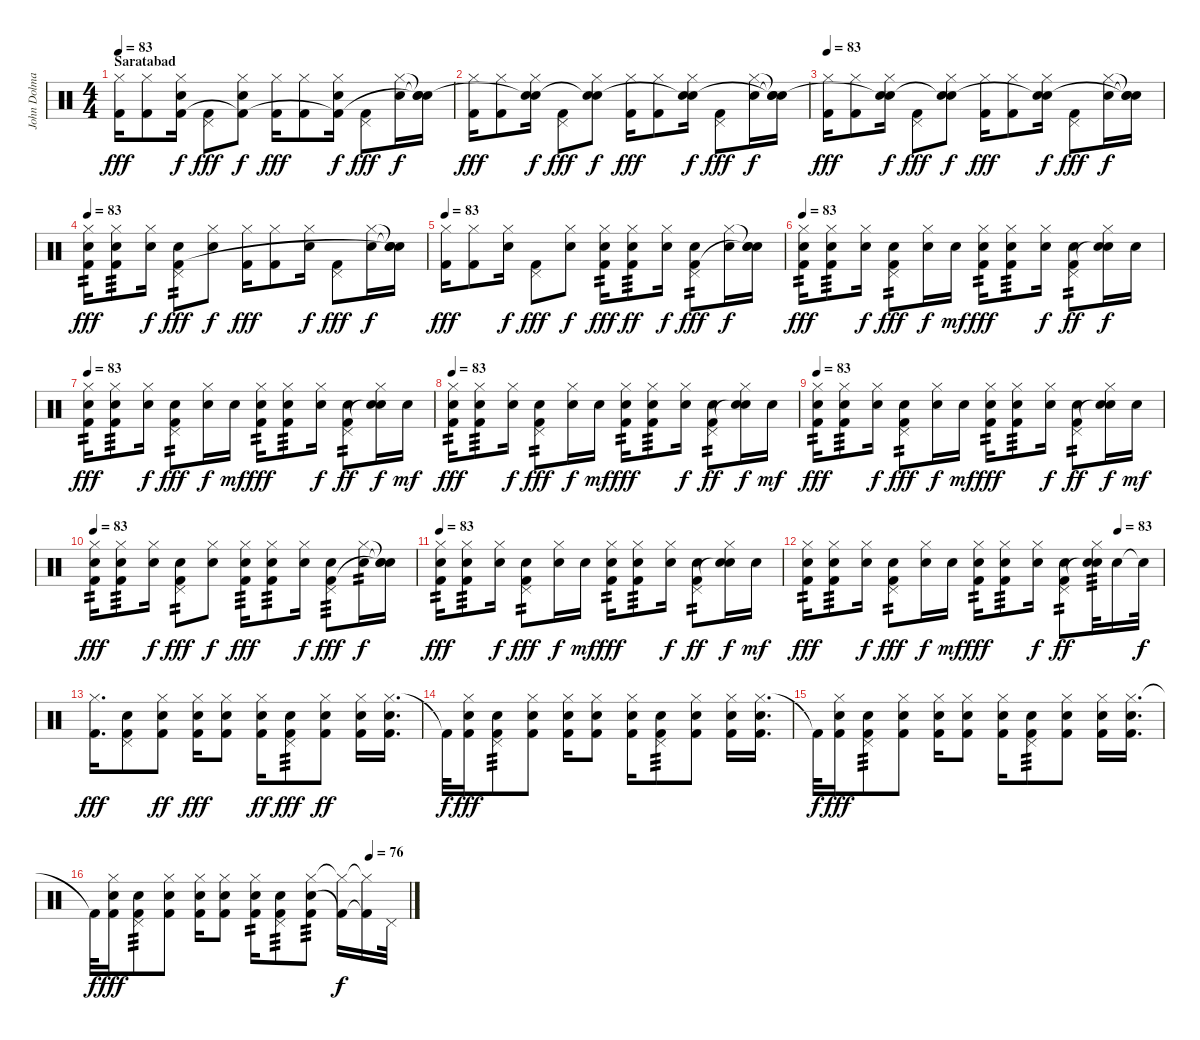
\track ("John Dolmayan" "John Dolma") {instrument percussion}
\staff {score}
\articulation defaults
\ts (4 4)
\section ("" "Saratabad")
\tempo 83
\clef neutral
\ks c
("Hi-Hat (closed)" "Kick (hit) 2").16{dy fff} ("Hi-Hat (closed)" "Kick (hit) 2").8 ("Hi-Hat (closed)" "Electric Snare (hit)" "Kick (hit) 2").16{dy f} ("Pedal Hi-Hat (hit)" "Kick (hit) 2").8{dy fff} ("Hi-Hat (closed)" "Electric Snare (hit)" "Kick (hit) 2"{t}).8{dy f} ("Hi-Hat (closed)" "Kick (hit) 2").16{dy fff} ("Hi-Hat (closed)" "Kick (hit) 2").8 ("Hi-Hat (closed)" "Electric Snare (hit)" "Kick (hit) 2"{t}).16{dy f} ("Pedal Hi-Hat (hit)" "Kick (hit) 2").8{dy fff} ("Hi-Hat (closed)" "Electric Snare (hit)").16{dy f} ("Snare (hit)"{t} "Snare (hit)"{t} "Snare (hit)"{t}).16 |
("Hi-Hat (closed)" "Kick (hit) 2").16{dy fff} ("Hi-Hat (closed)" "Kick (hit) 2").8 ("Hi-Hat (closed)" "Electric Snare (hit)" "Snare (hit)"{t}).16{dy f} ("Pedal Hi-Hat (hit)" "Kick (hit) 2").8{dy fff} ("Hi-Hat (closed)" "Electric Snare (hit)" "Snare (hit)"{t}).8{dy f} ("Hi-Hat (closed)" "Kick (hit) 2").16{dy fff} ("Hi-Hat (closed)" "Kick (hit) 2").8 ("Hi-Hat (closed)" "Electric Snare (hit)" "Snare (hit)"{t}).16{dy f} ("Pedal Hi-Hat (hit)" "Kick (hit) 2").8{dy fff} ("Hi-Hat (closed)" "Electric Snare (hit)").16{dy f} ("Snare (hit)"{t} "Snare (hit)"{t} "Snare (hit)"{t}).16 |
\tempo 83
("Hi-Hat (closed)" "Kick (hit) 2").16{dy fff} ("Hi-Hat (closed)" "Kick (hit) 2").8 ("Hi-Hat (closed)" "Electric Snare (hit)" "Snare (hit)"{t}).16{dy f} ("Pedal Hi-Hat (hit)" "Kick (hit) 2").8{dy fff} ("Hi-Hat (closed)" "Electric Snare (hit)" "Snare (hit)"{t}).8{dy f} ("Hi-Hat (closed)" "Kick (hit) 2").16{dy fff} ("Hi-Hat (closed)" "Kick (hit) 2").8 ("Hi-Hat (closed)" "Electric Snare (hit)" "Snare (hit)"{t}).16{dy f} ("Pedal Hi-Hat (hit)" "Kick (hit) 2").8{dy fff} ("Hi-Hat (closed)" "Electric Snare (hit)").16{dy f} ("Snare (hit)"{t} "Snare (hit)"{t} "Snare (hit)"{t}).16 |
\tempo 83
("Hi-Hat (closed)" "Electric Snare (hit)" "Kick (hit) 2").16{tp 2 dy fff} ("Hi-Hat (closed)" "Electric Snare (hit)" "Kick (hit) 2").8{tp 3} ("Hi-Hat (closed)" "Electric Snare (hit)").16{dy f} ("Pedal Hi-Hat (hit)" "Electric Snare (hit)" "Kick (hit) 2").8{tp 2 dy fff} ("Hi-Hat (closed)" "Electric Snare (hit)").8{dy f} ("Hi-Hat (closed)" "Kick (hit) 2").16{dy fff} ("Hi-Hat (closed)" "Kick (hit) 2").8 ("Hi-Hat (closed)" "Electric Snare (hit)").16{dy f} ("Pedal Hi-Hat (hit)" "Kick (hit) 2").8{dy fff} ("Hi-Hat (closed)" "Electric Snare (hit)").16{dy f} ("Snare (hit)"{t} "Snare (hit)"{t} "Snare (hit)"{t}).16 |
\tempo 83
("Hi-Hat (closed)" "Kick (hit) 2").16{dy fff} ("Hi-Hat (closed)" "Kick (hit) 2").8 ("Hi-Hat (closed)" "Electric Snare (hit)").16{dy f} ("Pedal Hi-Hat (hit)" "Kick (hit) 2").8{dy fff} ("Hi-Hat (closed)" "Electric Snare (hit)").8{dy f} ("Hi-Hat (closed)" "Electric Snare (hit)" "Kick (hit) 2").16{tp 2 dy fff} ("Hi-Hat (closed)" "Electric Snare (hit)" "Kick (hit) 2").8{tp 3 dy ff} ("Hi-Hat (closed)" "Electric Snare (hit)").16{dy f} ("Pedal Hi-Hat (hit)" "Electric Snare (hit)" "Kick (hit) 2").8{tp 2 dy fff} ("Hi-Hat (closed)" "Electric Snare (hit)").16{dy f} ("Snare (hit)"{t} "Electric Snare (hit)" "Snare (hit)"{t}).16 |
\tempo 83
("Hi-Hat (closed)" "Electric Snare (hit)" "Kick (hit) 2").16{tp 2 dy fff} ("Hi-Hat (closed)" "Electric Snare (hit)" "Kick (hit) 2").8{tp 3} ("Hi-Hat (closed)" "Electric Snare (hit)").16{dy f} ("Pedal Hi-Hat (hit)" "Electric Snare (hit)" "Kick (hit) 2").8{tp 2 dy fff} ("Hi-Hat (closed)" "Electric Snare (hit)").16{dy f} "Electric Snare (hit)".16{dy mf} ("Hi-Hat (closed)" "Electric Snare (hit)" "Kick (hit) 2").16{tp 2 dy fff} ("Hi-Hat (closed)" "Electric Snare (hit)" "Kick (hit) 2").8{tp 3} ("Hi-Hat (closed)" "Electric Snare (hit)").16{dy f} ("Pedal Hi-Hat (hit)" "Electric Snare (hit)" "Kick (hit) 2").8{tp 2 dy ff} ("Hi-Hat (closed)" "Electric Snare (hit)" "Snare (hit)"{t}).16{dy f} "Electric Snare (hit)".16 |
\tempo 83
("Hi-Hat (closed)" "Electric Snare (hit)" "Kick (hit) 2").16{tp 2 dy fff} ("Hi-Hat (closed)" "Electric Snare (hit)" "Kick (hit) 2").8{tp 3} ("Hi-Hat (closed)" "Electric Snare (hit)").16{dy f} ("Pedal Hi-Hat (hit)" "Electric Snare (hit)" "Kick (hit) 2").8{tp 2 dy fff} ("Hi-Hat (closed)" "Electric Snare (hit)").16{dy f} "Electric Snare (hit)".16{dy mf} ("Hi-Hat (closed)" "Electric Snare (hit)" "Kick (hit) 2").16{tp 2 dy fff} ("Hi-Hat (closed)" "Electric Snare (hit)" "Kick (hit) 2").8{tp 3} ("Hi-Hat (closed)" "Electric Snare (hit)").16{dy f} ("Pedal Hi-Hat (hit)" "Electric Snare (hit)" "Kick (hit) 2").8{tp 2 dy ff} ("Hi-Hat (closed)" "Electric Snare (hit)" "Snare (hit)"{t}).16{dy f} "Electric Snare (hit)".16{dy mf} |
\tempo 83
("Hi-Hat (closed)" "Electric Snare (hit)" "Kick (hit) 2").16{tp 2 dy fff} ("Hi-Hat (closed)" "Electric Snare (hit)" "Kick (hit) 2").8{tp 3} ("Hi-Hat (closed)" "Electric Snare (hit)").16{dy f} ("Pedal Hi-Hat (hit)" "Electric Snare (hit)" "Kick (hit) 2").8{tp 2 dy fff} ("Hi-Hat (closed)" "Electric Snare (hit)").16{dy f} "Electric Snare (hit)".16{dy mf} ("Hi-Hat (closed)" "Electric Snare (hit)" "Kick (hit) 2").16{tp 2 dy fff} ("Hi-Hat (closed)" "Electric Snare (hit)" "Kick (hit) 2").8{tp 3} ("Hi-Hat (closed)" "Electric Snare (hit)").16{dy f} ("Pedal Hi-Hat (hit)" "Electric Snare (hit)" "Kick (hit) 2").8{tp 2 dy ff} ("Hi-Hat (closed)" "Electric Snare (hit)" "Snare (hit)"{t}).16{dy f} "Electric Snare (hit)".16{dy mf} |
\tempo 83
("Hi-Hat (closed)" "Electric Snare (hit)" "Kick (hit) 2").16{tp 2 dy fff} ("Hi-Hat (closed)" "Electric Snare (hit)" "Kick (hit) 2").8{tp 3} ("Hi-Hat (closed)" "Electric Snare (hit)").16{dy f} ("Pedal Hi-Hat (hit)" "Electric Snare (hit)" "Kick (hit) 2").8{tp 2 dy fff} ("Hi-Hat (closed)" "Electric Snare (hit)").16{dy f} "Electric Snare (hit)".16{dy mf} ("Hi-Hat (closed)" "Electric Snare (hit)" "Kick (hit) 2").16{tp 2 dy fff} ("Hi-Hat (closed)" "Electric Snare (hit)" "Kick (hit) 2").8{tp 3} ("Hi-Hat (closed)" "Electric Snare (hit)").16{dy f} ("Pedal Hi-Hat (hit)" "Electric Snare (hit)" "Kick (hit) 2").8{tp 2 dy ff} ("Hi-Hat (closed)" "Electric Snare (hit)" "Snare (hit)"{t}).16{dy f} "Electric Snare (hit)".16{dy mf} |
\tempo 83
("Hi-Hat (closed)" "Electric Snare (hit)" "Kick (hit) 2").16{tp 2 dy fff} ("Hi-Hat (closed)" "Electric Snare (hit)" "Kick (hit) 2").8{tp 3} ("Hi-Hat (closed)" "Electric Snare (hit)").16{dy f} ("Pedal Hi-Hat (hit)" "Electric Snare (hit)" "Kick (hit) 2").8{tp 2 dy fff} ("Hi-Hat (closed)" "Electric Snare (hit)").8{dy f} ("Hi-Hat (closed)" "Electric Snare (hit)" "Kick (hit) 2").16{tp 3 dy fff} ("Hi-Hat (closed)" "Electric Snare (hit)" "Kick (hit) 2").8{tp 3} ("Hi-Hat (closed)" "Electric Snare (hit)").16{dy f} ("Pedal Hi-Hat (hit)" "Electric Snare (hit)" "Kick (hit) 2").8{tp 3 dy fff} ("Hi-Hat (closed)" "Electric Snare (hit)").16{tp 2 dy f} ("Snare (hit)"{t} "Snare (hit)"{t} "Snare (hit)"{t}).16 |
\tempo 83
("Hi-Hat (closed)" "Electric Snare (hit)" "Kick (hit) 2").16{tp 2 dy fff} ("Hi-Hat (closed)" "Electric Snare (hit)" "Kick (hit) 2").8{tp 3} ("Hi-Hat (closed)" "Electric Snare (hit)").16{dy f} ("Pedal Hi-Hat (hit)" "Electric Snare (hit)" "Kick (hit) 2").8{tp 2 dy fff} ("Hi-Hat (closed)" "Electric Snare (hit)").16{dy f} "Electric Snare (hit)".16{dy mf} ("Hi-Hat (closed)" "Electric Snare (hit)" "Kick (hit) 2").16{tp 2 dy fff} ("Hi-Hat (closed)" "Electric Snare (hit)" "Kick (hit) 2").8{tp 3} ("Hi-Hat (closed)" "Electric Snare (hit)").16{dy f} ("Pedal Hi-Hat (hit)" "Electric Snare (hit)" "Kick (hit) 2").8{tp 2 dy ff} ("Hi-Hat (closed)" "Electric Snare (hit)" "Snare (hit)"{t}).16{dy f} "Electric Snare (hit)".16{dy mf} |
\tempo (83 0.875)
("Hi-Hat (closed)" "Electric Snare (hit)" "Kick (hit) 2").16{tp 2 dy fff} ("Hi-Hat (closed)" "Electric Snare (hit)" "Kick (hit) 2").8{tp 3} ("Hi-Hat (closed)" "Electric Snare (hit)").16{dy f} ("Pedal Hi-Hat (hit)" "Electric Snare (hit)" "Kick (hit) 2").8{tp 2 dy fff} ("Hi-Hat (closed)" "Electric Snare (hit)").16{dy f} "Electric Snare (hit)".16{dy mf} ("Hi-Hat (closed)" "Electric Snare (hit)" "Kick (hit) 2").16{tp 2 dy fff} ("Hi-Hat (closed)" "Electric Snare (hit)" "Kick (hit) 2").8{tp 3} ("Hi-Hat (closed)" "Electric Snare (hit)").16{dy f} ("Pedal Hi-Hat (hit)" "Electric Snare (hit)" "Kick (hit) 2").8{tp 2 dy ff} ("Hi-Hat (closed)" "Electric Snare (hit)" "Snare (hit)"{t}).32{tp 3} "Electric Snare (hit)".16 "Snare (hit)"{t}.32{dy f} |
("Hi-Hat (closed)" "Kick (hit) 2").16{d dy fff} ("Pedal Hi-Hat (hit)" "Electric Snare (hit)" "Kick (hit) 2").8 ("Hi-Hat (closed)" "Electric Snare (hit)" "Kick (hit) 2").8{dy ff} ("Hi-Hat (closed)" "Electric Snare (hit)" "Kick (hit) 2").16{dy fff} ("Hi-Hat (closed)" "Electric Snare (hit)" "Kick (hit) 2").8 ("Hi-Hat (closed)" "Electric Snare (hit)" "Kick (hit) 2").16{dy ff} ("Pedal Hi-Hat (hit)" "Electric Snare (hit)" "Kick (hit) 2").8{tp 3 dy fff} ("Hi-Hat (closed)" "Electric Snare (hit)" "Kick (hit) 2").8{dy ff} ("Hi-Hat (closed)" "Electric Snare (hit)" "Kick (hit) 2").16 ("Hi-Hat (closed)" "Electric Snare (hit)" "Kick (hit) 2").16{d} |
"Kick (hit) 2"{t}.32{dy f} ("Hi-Hat (closed)" "Electric Snare (hit)" "Kick (hit) 2").16{dy fff} ("Pedal Hi-Hat (hit)" "Electric Snare (hit)" "Kick (hit) 2").8{tp 3} ("Hi-Hat (closed)" "Electric Snare (hit)" "Kick (hit) 2").8 ("Hi-Hat (closed)" "Electric Snare (hit)" "Kick (hit) 2").16 ("Hi-Hat (closed)" "Electric Snare (hit)" "Kick (hit) 2").8 ("Hi-Hat (closed)" "Electric Snare (hit)" "Kick (hit) 2").16 ("Pedal Hi-Hat (hit)" "Electric Snare (hit)" "Kick (hit) 2").8{tp 3} ("Hi-Hat (closed)" "Electric Snare (hit)" "Kick (hit) 2").8 ("Hi-Hat (closed)" "Electric Snare (hit)" "Kick (hit) 2").16 ("Hi-Hat (closed)" "Electric Snare (hit)" "Kick (hit) 2").16{d} |
"Kick (hit) 2"{t}.32{dy f} ("Hi-Hat (closed)" "Electric Snare (hit)" "Kick (hit) 2").16{dy fff} ("Pedal Hi-Hat (hit)" "Electric Snare (hit)" "Kick (hit) 2").8{tp 3} ("Hi-Hat (closed)" "Electric Snare (hit)" "Kick (hit) 2").8 ("Hi-Hat (closed)" "Electric Snare (hit)" "Kick (hit) 2").16 ("Hi-Hat (closed)" "Electric Snare (hit)" "Kick (hit) 2").8 ("Hi-Hat (closed)" "Electric Snare (hit)" "Kick (hit) 2").16 ("Pedal Hi-Hat (hit)" "Electric Snare (hit)" "Kick (hit) 2").8{tp 3} ("Hi-Hat (closed)" "Electric Snare (hit)" "Kick (hit) 2").8 ("Hi-Hat (closed)" "Electric Snare (hit)" "Kick (hit) 2").16 ("Hi-Hat (closed)" "Electric Snare (hit)" "Kick (hit) 2").16{d} |
\tempo (76 0.875)
"Kick (hit) 2"{t}.32{dy f} ("Hi-Hat (closed)" "Electric Snare (hit)" "Kick (hit) 2").16{dy fff} ("Pedal Hi-Hat (hit)" "Electric Snare (hit)" "Kick (hit) 2").8{tp 3} ("Hi-Hat (closed)" "Electric Snare (hit)" "Kick (hit) 2").8 ("Hi-Hat (closed)" "Electric Snare (hit)" "Kick (hit) 2").16 ("Hi-Hat (closed)" "Electric Snare (hit)" "Kick (hit) 2").8 ("Hi-Hat (closed)" "Electric Snare (hit)" "Kick (hit) 2").16{tp 2} ("Pedal Hi-Hat (hit)" "Electric Snare (hit)" "Kick (hit) 2").8{tp 3} ("Hi-Hat (closed)" "Electric Snare (hit)" "Kick (hit) 2").8{tp 3} ("Hi-Hat (closed)"{t} "Kick (hit) 2"{t}).16{dy f} ("Hi-Hat (closed)"{t} "Kick (hit) 2"{t}).16 "Pedal Hi-Hat (hit)".32
